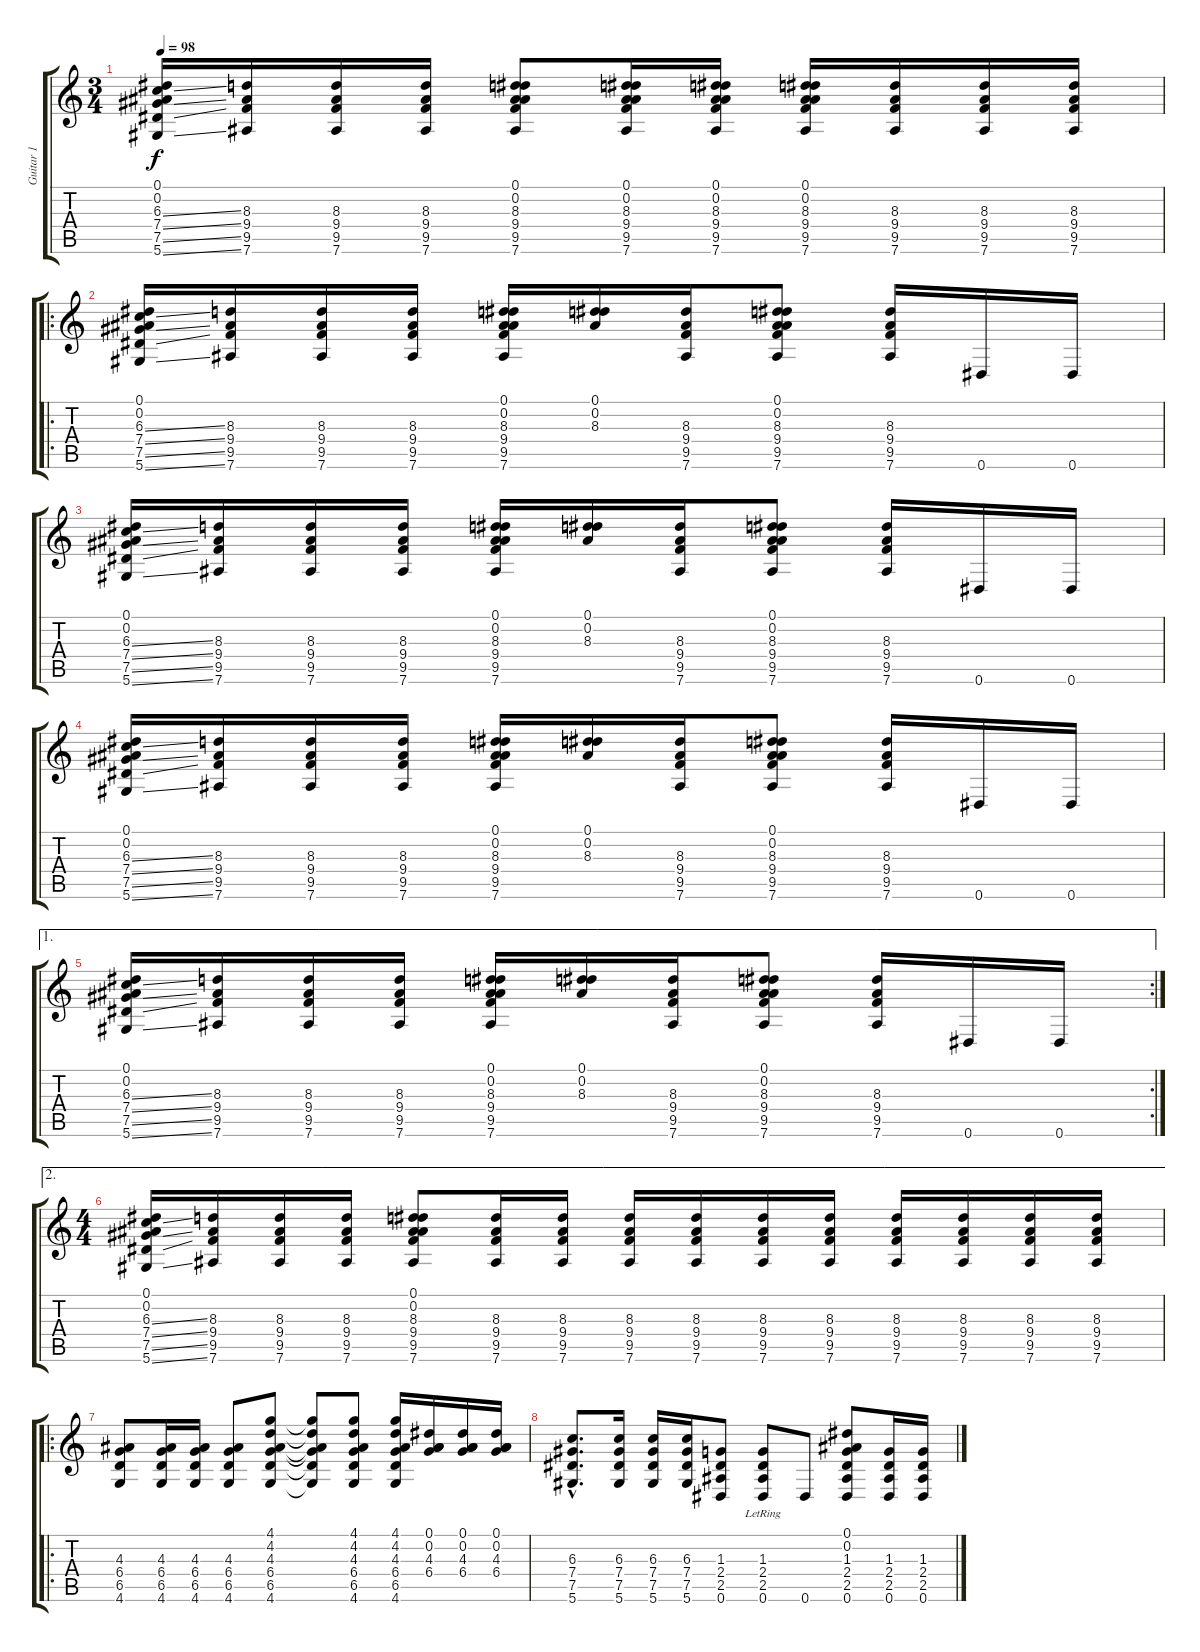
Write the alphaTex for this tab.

\track ("Guitar 1" "Guitar 1") {instrument acousticguitarsteel}
\staff {score tabs}
\tuning (Eb4 Bb3 Gb3 Db3 Ab2 Eb2) {hide}
\ts (3 4)
\tempo 98
\clef g2
\ks c
(0.1 0.2 6.3{ss} 7.4{ss} 7.5{ss} 5.6{ss}).16{dy f} (8.3 9.4 9.5 7.6).16 (8.3 9.4 9.5 7.6).16 (8.3 9.4 9.5 7.6).16 (0.1 0.2 8.3 9.4 9.5 7.6).8 (0.1 0.2 8.3 9.4 9.5 7.6).16 (0.1 0.2 8.3 9.4 9.5 7.6).16 (0.1 0.2 8.3 9.4 9.5 7.6).16 (8.3 9.4 9.5 7.6).16 (8.3 9.4 9.5 7.6).16 (8.3 9.4 9.5 7.6).16 |
\ro
(0.1 0.2 6.3{ss} 7.4{ss} 7.5{ss} 5.6{ss}).16 (8.3 9.4 9.5 7.6).16 (8.3 9.4 9.5 7.6).16 (8.3 9.4 9.5 7.6).16 (0.1 0.2 8.3 9.4 9.5 7.6).16 (0.1 0.2 8.3).16 (8.3 9.4 9.5 7.6).16 (0.1 0.2 8.3 9.4 9.5 7.6).8 (8.3 9.4 9.5 7.6).16 0.6.16 0.6.16 |
(0.1 0.2 6.3{ss} 7.4{ss} 7.5{ss} 5.6{ss}).16 (8.3 9.4 9.5 7.6).16 (8.3 9.4 9.5 7.6).16 (8.3 9.4 9.5 7.6).16 (0.1 0.2 8.3 9.4 9.5 7.6).16 (0.1 0.2 8.3).16 (8.3 9.4 9.5 7.6).16 (0.1 0.2 8.3 9.4 9.5 7.6).8 (8.3 9.4 9.5 7.6).16 0.6.16 0.6.16 |
(0.1 0.2 6.3{ss} 7.4{ss} 7.5{ss} 5.6{ss}).16 (8.3 9.4 9.5 7.6).16 (8.3 9.4 9.5 7.6).16 (8.3 9.4 9.5 7.6).16 (0.1 0.2 8.3 9.4 9.5 7.6).16 (0.1 0.2 8.3).16 (8.3 9.4 9.5 7.6).16 (0.1 0.2 8.3 9.4 9.5 7.6).8 (8.3 9.4 9.5 7.6).16 0.6.16 0.6.16 |
\ae 1
\rc 2
(0.1 0.2 6.3{ss} 7.4{ss} 7.5{ss} 5.6{ss}).16 (8.3 9.4 9.5 7.6).16 (8.3 9.4 9.5 7.6).16 (8.3 9.4 9.5 7.6).16 (0.1 0.2 8.3 9.4 9.5 7.6).16 (0.1 0.2 8.3).16 (8.3 9.4 9.5 7.6).16 (0.1 0.2 8.3 9.4 9.5 7.6).8 (8.3 9.4 9.5 7.6).16 0.6.16 0.6.16 |
\ae 2
\ts (4 4)
(0.1 0.2 6.3{ss} 7.4{ss} 7.5{ss} 5.6{ss}).16 (8.3 9.4 9.5 7.6).16 (8.3 9.4 9.5 7.6).16 (8.3 9.4 9.5 7.6).16 (0.1 0.2 8.3 9.4 9.5 7.6).8 (8.3 9.4 9.5 7.6).16 (8.3 9.4 9.5 7.6).16 (8.3 9.4 9.5 7.6).16 (8.3 9.4 9.5 7.6).16 (8.3 9.4 9.5 7.6).16 (8.3 9.4 9.5 7.6).16 (8.3 9.4 9.5 7.6).16 (8.3 9.4 9.5 7.6).16 (8.3 9.4 9.5 7.6).16 (8.3 9.4 9.5 7.6).16 |
\ro
(4.3 6.4 6.5 4.6).8 (4.3 6.4 6.5 4.6).16 (4.3 6.4 6.5 4.6).16 (4.3 6.4 6.5 4.6).8 (4.1 4.2 4.3 6.4 6.5 4.6).8 (4.1{t} 4.2{t} 4.3{t} 6.4{t} 6.5{t} 4.6{t}).8 (4.1 4.2 4.3 6.4 6.5 4.6).8 (4.1 4.2 4.3 6.4 6.5 4.6).16 (0.1 0.2 4.3 6.4).16 (0.1 0.2 4.3 6.4).16 (0.1 0.2 4.3 6.4).16 |
(6.3{hac} 7.4{hac} 7.5{hac} 5.6{hac}).8{d} (6.3 7.4 7.5 5.6).16 (6.3 7.4 7.5 5.6).16 (6.3 7.4 7.5 5.6).16 (1.3 2.4 2.5 0.6).8 (1.3{lr} 2.4{lr} 2.5{lr} 0.6).8 0.6.8 (0.1 0.2 1.3 2.4 2.5 0.6).8 (1.3 2.4 2.5 0.6).16 (1.3 2.4 2.5 0.6).16
